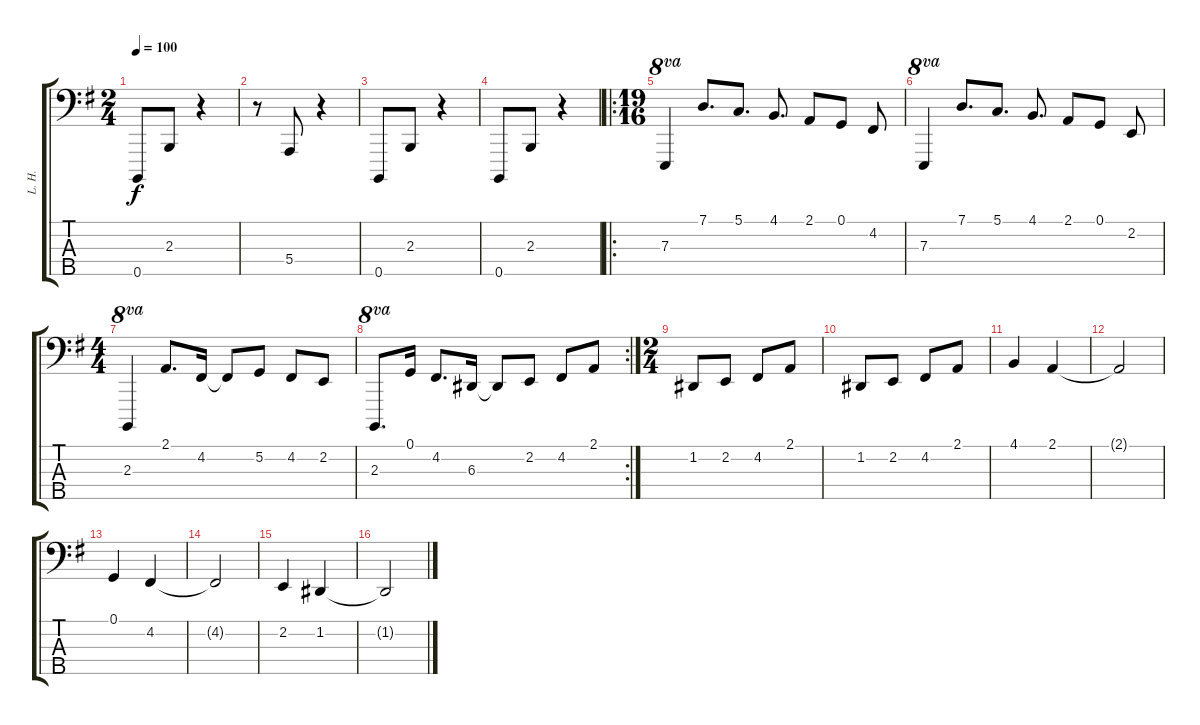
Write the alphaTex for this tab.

\track ("L. H." "L. H.") {instrument brightacousticpiano}
\staff {score tabs}
\tuning (G2 D2 A1 E1 B0) {hide}
\ts (2 4)
\tempo 100
\clef f4
\ks g
0.5.8{dy f} 2.3.8 r.4 |
r.8 5.4.8 r.4 |
0.5.8 2.3.8 r.4 |
0.5.8 2.3.8 r.4 |
\ro
\ts (19 16)
7.3.4{ot 8va} 7.1.8{d} 5.1.8{d} 4.1.8{d} 2.1.8 0.1.8 4.2.8 |
7.3.4{ot 8va} 7.1.8{d} 5.1.8{d} 4.1.8{d} 2.1.8 0.1.8 2.2.8 |
\ts (4 4)
2.3.4{ot 8va} 2.1.8{d} 4.2.16 4.2{t}.8 5.2.8 4.2.8 2.2.8 |
\rc 2
2.3.8{d ot 8va} 0.1.16 4.2.8{d} 6.3.16 6.3{t}.8 2.2.8 4.2.8 2.1.8 |
\ts (2 4)
1.2.8 2.2.8 4.2.8 2.1.8 |
1.2.8 2.2.8 4.2.8 2.1.8 |
4.1.4 2.1.4 |
2.1{t}.2 |
0.1.4 4.2.4 |
4.2{t}.2 |
2.2.4 1.2.4 |
1.2{t}.2
